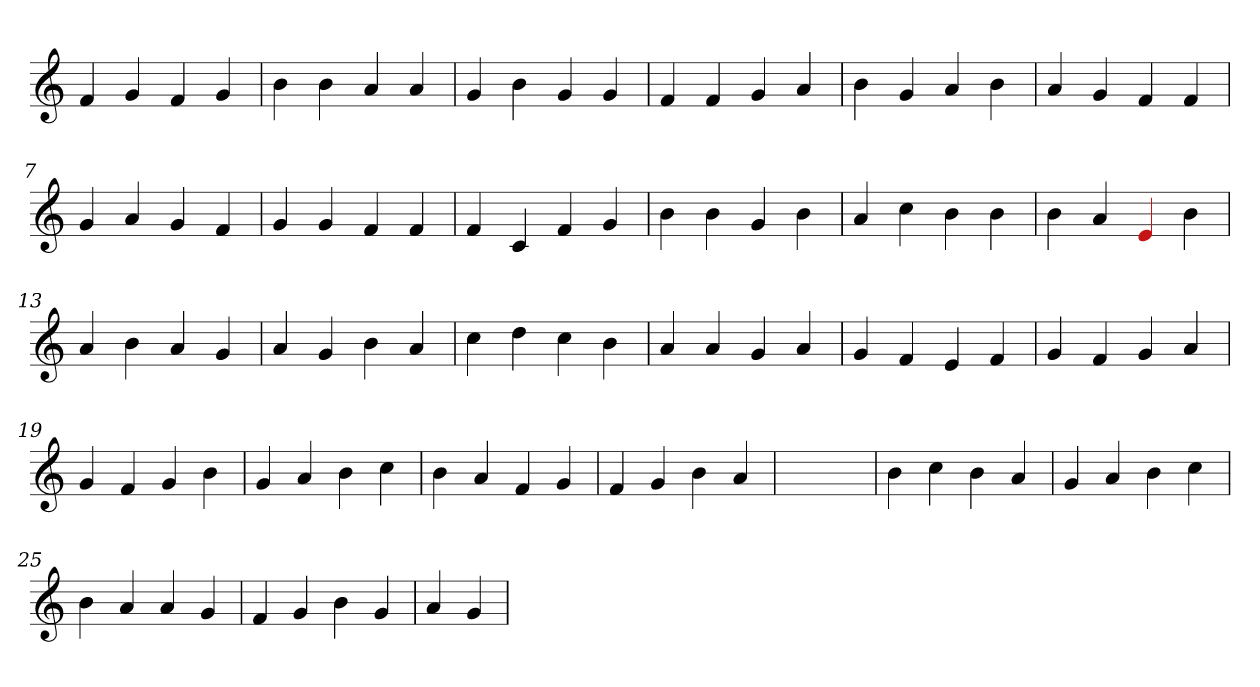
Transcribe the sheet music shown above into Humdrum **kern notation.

**kern
*part1
*staff1
*clefG2
=1
4f
4g
4f
4g
=2
4b
4b
4a
4a
=3
4g
4b
4g
4g
=4
4f
4f
4g
4a
=5
4b
4g
4a
4b
=6
4a
4g
4f
4f
=7
4g
4a
4g
4f
=8
4g
4g
4f
4f
=9
4f
4c
4f
4g
=10
4b
4b
4g
4b
=11
4a
4cc
4b
4b
=12
4b
4a
4Re
4b
=13
4a
4b
4a
4g
=14
4a
4g
4b
4a
=15
4cc
4dd
4cc
4b
=16
4a
4a
4g
4a
=17
4g
4f
4e
4f
=18
4g
4f
4g
4a
=19
4g
4f
4g
4b
=20
4g
4a
4b
4cc
=21
4b
4a
4f
4g
=22
4f
4g
4b
4a
=23
1ryy
=23
4b
4cc
4b
4a
=24
4g
4a
4b
4cc
=25
4b
4a
4a
4g
=26
4f
4g
4b
4g
=27
4a
4g
=
*-
